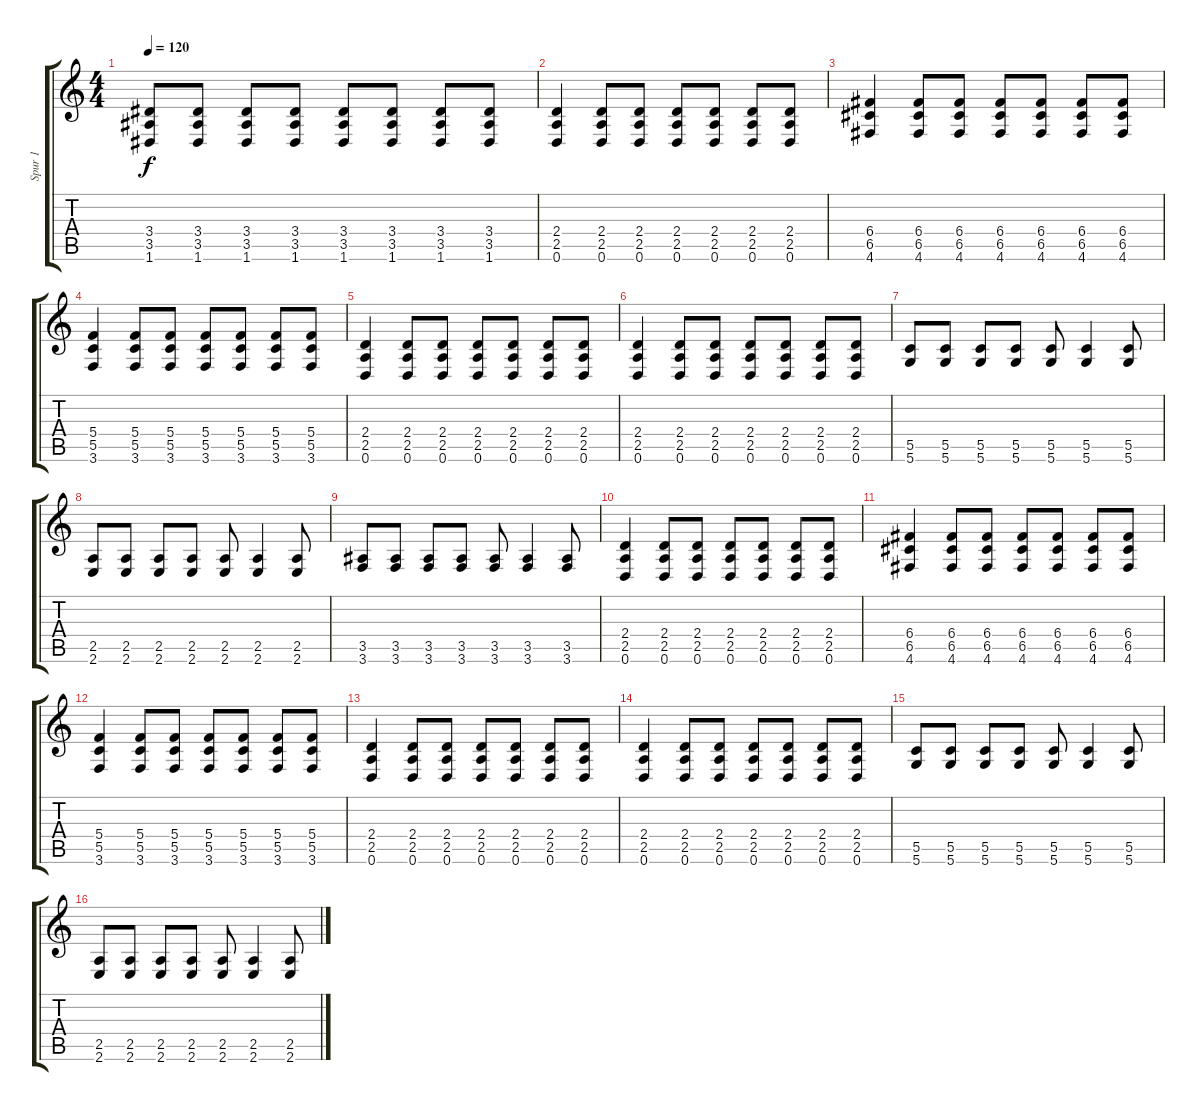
\track ("Spur 1" "Spur 1") {instrument distortionguitar}
\staff {score tabs}
\tuning (D4 A3 F3 C3 G2 D2) {hide}
\ts (4 4)
\tempo 120
\clef g2
\ks c
(3.4 3.5 1.6).8{dy f} (3.4 3.5 1.6).8 (3.4 3.5 1.6).8 (3.4 3.5 1.6).8 (3.4 3.5 1.6).8 (3.4 3.5 1.6).8 (3.4 3.5 1.6).8 (3.4 3.5 1.6).8 |
(2.4 2.5 0.6).4 (2.4 2.5 0.6).8 (2.4 2.5 0.6).8 (2.4 2.5 0.6).8 (2.4 2.5 0.6).8 (2.4 2.5 0.6).8 (2.4 2.5 0.6).8 |
(6.4 6.5 4.6).4 (6.4 6.5 4.6).8 (6.4 6.5 4.6).8 (6.4 6.5 4.6).8 (6.4 6.5 4.6).8 (6.4 6.5 4.6).8 (6.4 6.5 4.6).8 |
(5.4 5.5 3.6).4 (5.4 5.5 3.6).8 (5.4 5.5 3.6).8 (5.4 5.5 3.6).8 (5.4 5.5 3.6).8 (5.4 5.5 3.6).8 (5.4 5.5 3.6).8 |
(2.4 2.5 0.6).4 (2.4 2.5 0.6).8 (2.4 2.5 0.6).8 (2.4 2.5 0.6).8 (2.4 2.5 0.6).8 (2.4 2.5 0.6).8 (2.4 2.5 0.6).8 |
(2.4 2.5 0.6).4 (2.4 2.5 0.6).8 (2.4 2.5 0.6).8 (2.4 2.5 0.6).8 (2.4 2.5 0.6).8 (2.4 2.5 0.6).8 (2.4 2.5 0.6).8 |
(5.5 5.6).8 (5.5 5.6).8 (5.5 5.6).8 (5.5 5.6).8 (5.5 5.6).8 (5.5 5.6).4 (5.5 5.6).8 |
(2.5 2.6).8 (2.5 2.6).8 (2.5 2.6).8 (2.5 2.6).8 (2.5 2.6).8 (2.5 2.6).4 (2.5 2.6).8 |
(3.5 3.6).8 (3.5 3.6).8 (3.5 3.6).8 (3.5 3.6).8 (3.5 3.6).8 (3.5 3.6).4 (3.5 3.6).8 |
(2.4 2.5 0.6).4 (2.4 2.5 0.6).8 (2.4 2.5 0.6).8 (2.4 2.5 0.6).8 (2.4 2.5 0.6).8 (2.4 2.5 0.6).8 (2.4 2.5 0.6).8 |
(6.4 6.5 4.6).4 (6.4 6.5 4.6).8 (6.4 6.5 4.6).8 (6.4 6.5 4.6).8 (6.4 6.5 4.6).8 (6.4 6.5 4.6).8 (6.4 6.5 4.6).8 |
(5.4 5.5 3.6).4 (5.4 5.5 3.6).8 (5.4 5.5 3.6).8 (5.4 5.5 3.6).8 (5.4 5.5 3.6).8 (5.4 5.5 3.6).8 (5.4 5.5 3.6).8 |
(2.4 2.5 0.6).4 (2.4 2.5 0.6).8 (2.4 2.5 0.6).8 (2.4 2.5 0.6).8 (2.4 2.5 0.6).8 (2.4 2.5 0.6).8 (2.4 2.5 0.6).8 |
(2.4 2.5 0.6).4 (2.4 2.5 0.6).8 (2.4 2.5 0.6).8 (2.4 2.5 0.6).8 (2.4 2.5 0.6).8 (2.4 2.5 0.6).8 (2.4 2.5 0.6).8 |
(5.5 5.6).8 (5.5 5.6).8 (5.5 5.6).8 (5.5 5.6).8 (5.5 5.6).8 (5.5 5.6).4 (5.5 5.6).8 |
(2.5 2.6).8 (2.5 2.6).8 (2.5 2.6).8 (2.5 2.6).8 (2.5 2.6).8 (2.5 2.6).4 (2.5 2.6).8
